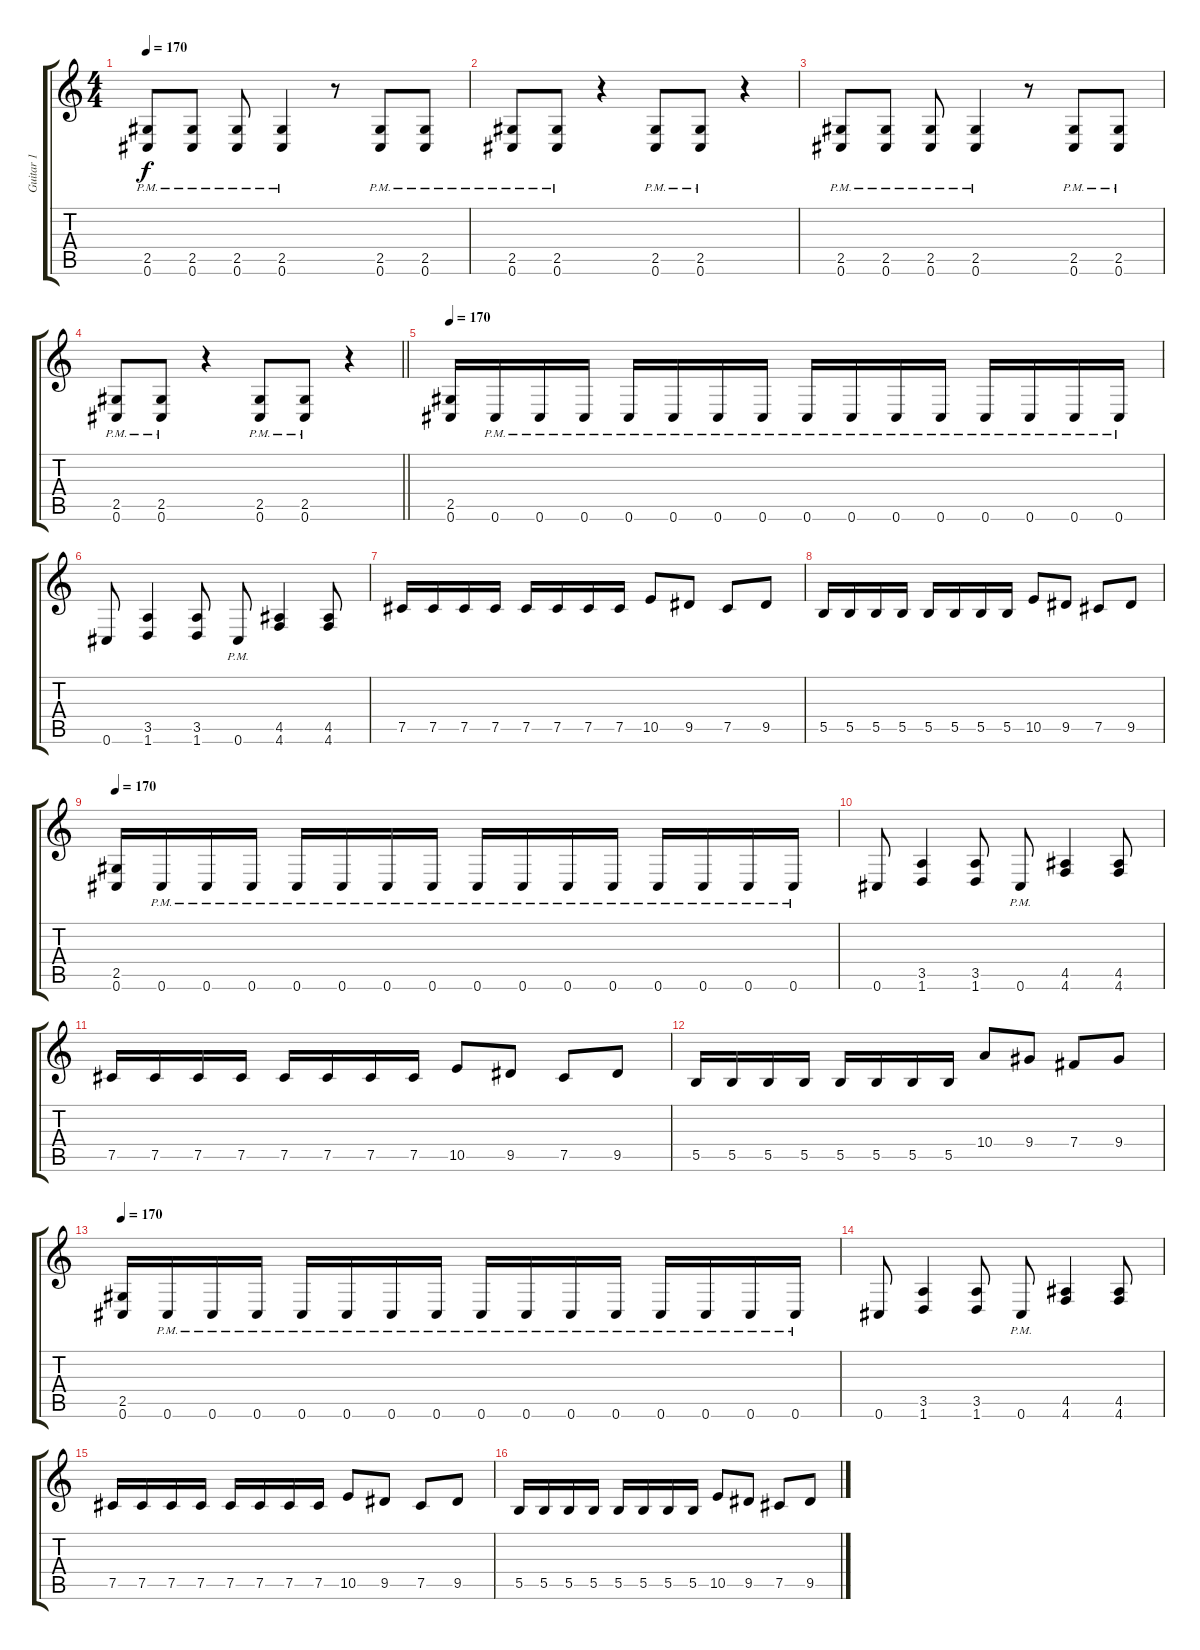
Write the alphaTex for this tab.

\track ("Guitar 1" "Guitar 1") {instrument electricguitarclean}
\staff {score tabs}
\tuning (C4 Ab3 E3 B2 Gb2 Db2) {hide}
\ts (4 4)
\tempo 170
\clef g2
\ks c
(2.5{pm} 0.6{pm}).8{dy f} (2.5{pm} 0.6{pm}).8 (2.5{pm} 0.6{pm}).8 (2.5{pm} 0.6{pm}).4 r.8 (2.5{pm} 0.6{pm}).8 (2.5{pm} 0.6{pm}).8 |
(2.5{pm} 0.6{pm}).8 (2.5{pm} 0.6{pm}).8 r.4 (2.5{pm} 0.6{pm}).8 (2.5{pm} 0.6{pm}).8 r.4 |
(2.5{pm} 0.6{pm}).8 (2.5{pm} 0.6{pm}).8 (2.5{pm} 0.6{pm}).8 (2.5{pm} 0.6{pm}).4 r.8 (2.5{pm} 0.6{pm}).8 (2.5{pm} 0.6{pm}).8 |
\barLineRight lightlight
(2.5{pm} 0.6{pm}).8 (2.5{pm} 0.6{pm}).8 r.4 (2.5{pm} 0.6{pm}).8 (2.5{pm} 0.6{pm}).8 r.4 |
\tempo 170
(2.5 0.6).16{instrument overdrivenguitar} 0.6{pm}.16 0.6{pm}.16 0.6{pm}.16 0.6{pm}.16 0.6{pm}.16 0.6{pm}.16 0.6{pm}.16 0.6{pm}.16 0.6{pm}.16 0.6{pm}.16 0.6{pm}.16 0.6{pm}.16 0.6{pm}.16 0.6{pm}.16 0.6{pm}.16 |
0.6.8 (3.5 1.6).4 (3.5 1.6).8 0.6{pm}.8 (4.5 4.6).4 (4.5 4.6).8 |
7.5.16 7.5.16 7.5.16 7.5.16 7.5.16 7.5.16 7.5.16 7.5.16 10.5.8 9.5.8 7.5.8 9.5.8 |
5.5.16 5.5.16 5.5.16 5.5.16 5.5.16 5.5.16 5.5.16 5.5.16 10.5.8 9.5.8 7.5.8 9.5.8 |
\tempo 170
(2.5 0.6).16{instrument overdrivenguitar} 0.6{pm}.16 0.6{pm}.16 0.6{pm}.16 0.6{pm}.16 0.6{pm}.16 0.6{pm}.16 0.6{pm}.16 0.6{pm}.16 0.6{pm}.16 0.6{pm}.16 0.6{pm}.16 0.6{pm}.16 0.6{pm}.16 0.6{pm}.16 0.6{pm}.16 |
0.6.8 (3.5 1.6).4 (3.5 1.6).8 0.6{pm}.8 (4.5 4.6).4 (4.5 4.6).8 |
7.5.16 7.5.16 7.5.16 7.5.16 7.5.16 7.5.16 7.5.16 7.5.16 10.5.8 9.5.8 7.5.8 9.5.8 |
5.5.16 5.5.16 5.5.16 5.5.16 5.5.16 5.5.16 5.5.16 5.5.16 10.4.8 9.4.8 7.4.8 9.4.8 |
\tempo 170
(2.5 0.6).16{instrument overdrivenguitar} 0.6{pm}.16 0.6{pm}.16 0.6{pm}.16 0.6{pm}.16 0.6{pm}.16 0.6{pm}.16 0.6{pm}.16 0.6{pm}.16 0.6{pm}.16 0.6{pm}.16 0.6{pm}.16 0.6{pm}.16 0.6{pm}.16 0.6{pm}.16 0.6{pm}.16 |
0.6.8 (3.5 1.6).4 (3.5 1.6).8 0.6{pm}.8 (4.5 4.6).4 (4.5 4.6).8 |
7.5.16 7.5.16 7.5.16 7.5.16 7.5.16 7.5.16 7.5.16 7.5.16 10.5.8 9.5.8 7.5.8 9.5.8 |
5.5.16 5.5.16 5.5.16 5.5.16 5.5.16 5.5.16 5.5.16 5.5.16 10.5.8 9.5.8 7.5.8 9.5.8
